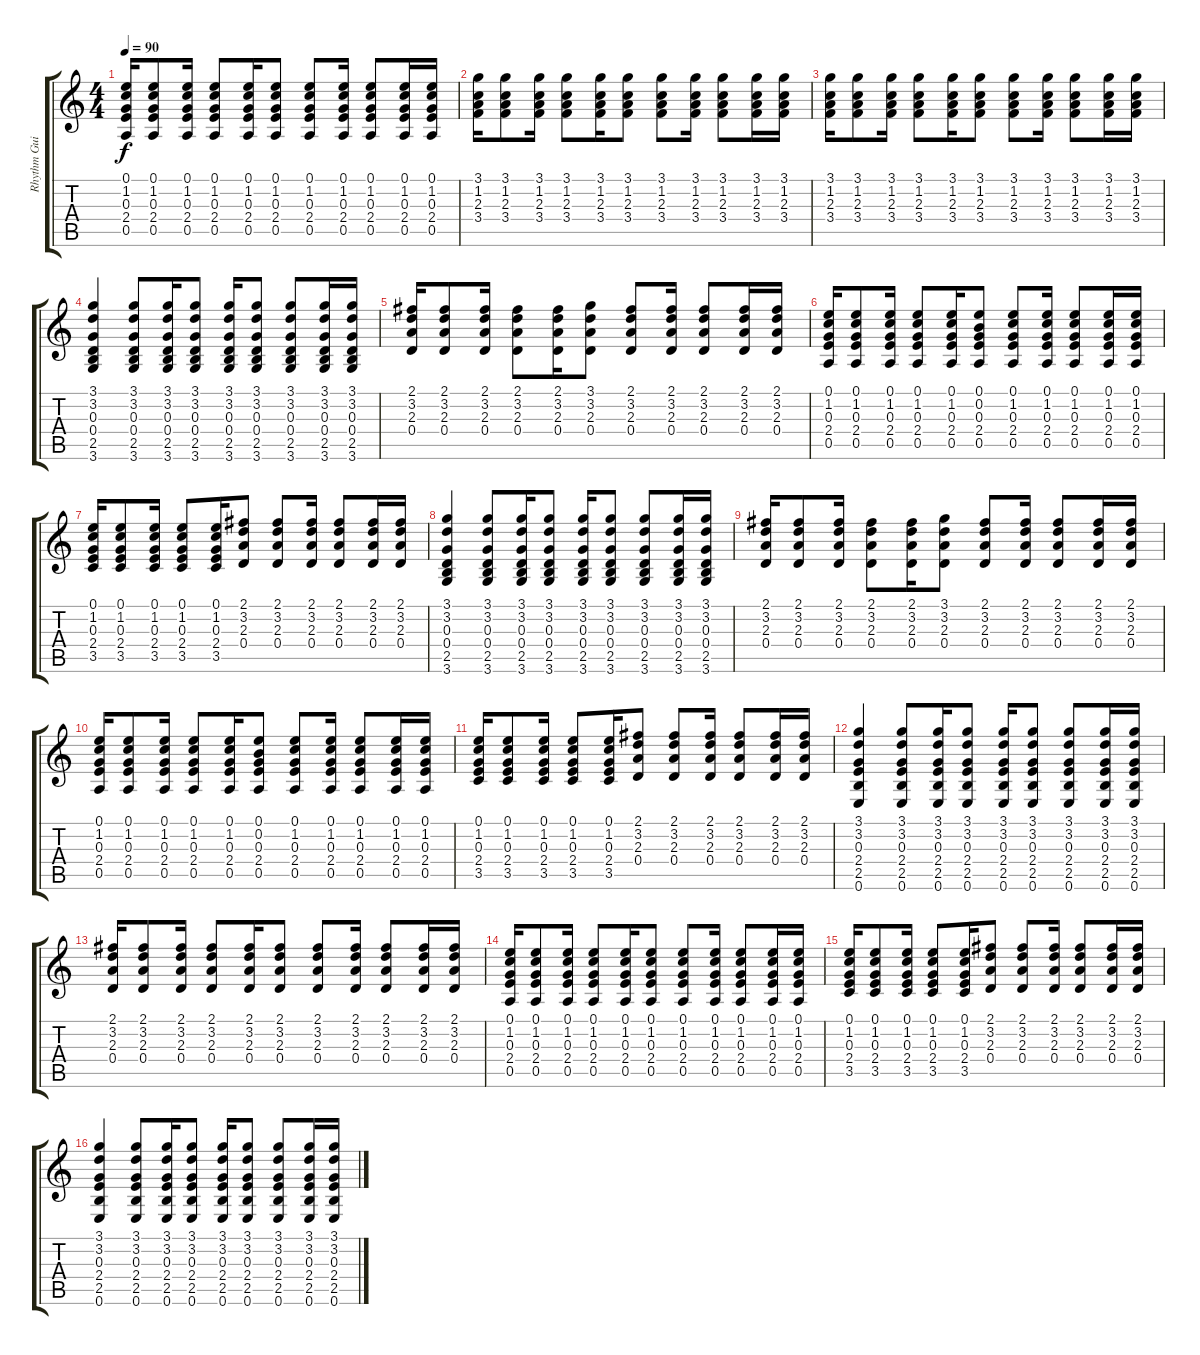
\track ("Rhythm Guitar" "Rhythm Gui") {instrument overdrivenguitar}
\staff {score tabs}
\tuning (E4 B3 G3 D3 A2 E2) {hide}
\ts (4 4)
\tempo 90
\clef g2
\ks c
(0.1 1.2 0.3 2.4 0.5).16{dy f instrument overdrivenguitar} (0.1 1.2 0.3 2.4 0.5).8 (0.1 1.2 0.3 2.4 0.5).16 (0.1 1.2 0.3 2.4 0.5).8 (0.1 1.2 0.3 2.4 0.5).16 (0.1 1.2 0.3 2.4 0.5).8 (0.1 1.2 0.3 2.4 0.5).8 (0.1 1.2 0.3 2.4 0.5).16 (0.1 1.2 0.3 2.4 0.5).8 (0.1 1.2 0.3 2.4 0.5).16 (0.1 1.2 0.3 2.4 0.5).16 |
(3.1 1.2 2.3 3.4).16 (3.1 1.2 2.3 3.4).8 (3.1 1.2 2.3 3.4).16 (3.1 1.2 2.3 3.4).8 (3.1 1.2 2.3 3.4).16 (3.1 1.2 2.3 3.4).8 (3.1 1.2 2.3 3.4).8 (3.1 1.2 2.3 3.4).16 (3.1 1.2 2.3 3.4).8 (3.1 1.2 2.3 3.4).16 (3.1 1.2 2.3 3.4).16 |
(3.1 1.2 2.3 3.4).16 (3.1 1.2 2.3 3.4).8 (3.1 1.2 2.3 3.4).16 (3.1 1.2 2.3 3.4).8 (3.1 1.2 2.3 3.4).16 (3.1 1.2 2.3 3.4).8 (3.1 1.2 2.3 3.4).8 (3.1 1.2 2.3 3.4).16 (3.1 1.2 2.3 3.4).8 (3.1 1.2 2.3 3.4).16 (3.1 1.2 2.3 3.4).16 |
(3.1 3.2 0.3 0.4 2.5 3.6).4 (3.1 3.2 0.3 0.4 2.5 3.6).8 (3.1 3.2 0.3 0.4 2.5 3.6).16 (3.1 3.2 0.3 0.4 2.5 3.6).8 (3.1 3.2 0.3 0.4 2.5 3.6).16 (3.1 3.2 0.3 0.4 2.5 3.6).8 (3.1 3.2 0.3 0.4 2.5 3.6).8 (3.1 3.2 0.3 0.4 2.5 3.6).16 (3.1 3.2 0.3 0.4 2.5 3.6).16 |
(2.1 3.2 2.3 0.4).16 (2.1 3.2 2.3 0.4).8 (2.1 3.2 2.3 0.4).16 (2.1 3.2 2.3 0.4).8 (2.1 3.2 2.3 0.4).16 (3.1 3.2 2.3 0.4).8 (2.1 3.2 2.3 0.4).8 (2.1 3.2 2.3 0.4).16 (2.1 3.2 2.3 0.4).8 (2.1 3.2 2.3 0.4).16 (2.1 3.2 2.3 0.4).16 |
(0.1 1.2 0.3 2.4 0.5).16 (0.1 1.2 0.3 2.4 0.5).8 (0.1 1.2 0.3 2.4 0.5).16 (0.1 1.2 0.3 2.4 0.5).8 (0.1 1.2 0.3 2.4 0.5).16 (0.1 0.2 0.3 2.4 0.5).8 (0.1 1.2 0.3 2.4 0.5).8 (0.1 1.2 0.3 2.4 0.5).16 (0.1 1.2 0.3 2.4 0.5).8 (0.1 1.2 0.3 2.4 0.5).16 (0.1 1.2 0.3 2.4 0.5).16 |
(0.1 1.2 0.3 2.4 3.5).16 (0.1 1.2 0.3 2.4 3.5).8 (0.1 1.2 0.3 2.4 3.5).16 (0.1 1.2 0.3 2.4 3.5).8 (0.1 1.2 0.3 2.4 3.5).16 (2.1 3.2 2.3 0.4).8 (2.1 3.2 2.3 0.4).8 (2.1 3.2 2.3 0.4).16 (2.1 3.2 2.3 0.4).8 (2.1 3.2 2.3 0.4).16 (2.1 3.2 2.3 0.4).16 |
(3.1 3.2 0.3 0.4 2.5 3.6).4 (3.1 3.2 0.3 0.4 2.5 3.6).8 (3.1 3.2 0.3 0.4 2.5 3.6).16 (3.1 3.2 0.3 0.4 2.5 3.6).8 (3.1 3.2 0.3 0.4 2.5 3.6).16 (3.1 3.2 0.3 0.4 2.5 3.6).8 (3.1 3.2 0.3 0.4 2.5 3.6).8 (3.1 3.2 0.3 0.4 2.5 3.6).16 (3.1 3.2 0.3 0.4 2.5 3.6).16 |
(2.1 3.2 2.3 0.4).16 (2.1 3.2 2.3 0.4).8 (2.1 3.2 2.3 0.4).16 (2.1 3.2 2.3 0.4).8 (2.1 3.2 2.3 0.4).16 (3.1 3.2 2.3 0.4).8 (2.1 3.2 2.3 0.4).8 (2.1 3.2 2.3 0.4).16 (2.1 3.2 2.3 0.4).8 (2.1 3.2 2.3 0.4).16 (2.1 3.2 2.3 0.4).16 |
(0.1 1.2 0.3 2.4 0.5).16 (0.1 1.2 0.3 2.4 0.5).8 (0.1 1.2 0.3 2.4 0.5).16 (0.1 1.2 0.3 2.4 0.5).8 (0.1 1.2 0.3 2.4 0.5).16 (0.1 0.2 0.3 2.4 0.5).8 (0.1 1.2 0.3 2.4 0.5).8 (0.1 1.2 0.3 2.4 0.5).16 (0.1 1.2 0.3 2.4 0.5).8 (0.1 1.2 0.3 2.4 0.5).16 (0.1 1.2 0.3 2.4 0.5).16 |
(0.1 1.2 0.3 2.4 3.5).16 (0.1 1.2 0.3 2.4 3.5).8 (0.1 1.2 0.3 2.4 3.5).16 (0.1 1.2 0.3 2.4 3.5).8 (0.1 1.2 0.3 2.4 3.5).16 (2.1 3.2 2.3 0.4).8 (2.1 3.2 2.3 0.4).8 (2.1 3.2 2.3 0.4).16 (2.1 3.2 2.3 0.4).8 (2.1 3.2 2.3 0.4).16 (2.1 3.2 2.3 0.4).16 |
(3.1 3.2 0.3 2.4 2.5 0.6).4 (3.1 3.2 0.3 2.4 2.5 0.6).8 (3.1 3.2 0.3 2.4 2.5 0.6).16 (3.1 3.2 0.3 2.4 2.5 0.6).8 (3.1 3.2 0.3 2.4 2.5 0.6).16 (3.1 3.2 0.3 2.4 2.5 0.6).8 (3.1 3.2 0.3 2.4 2.5 0.6).8 (3.1 3.2 0.3 2.4 2.5 0.6).16 (3.1 3.2 0.3 2.4 2.5 0.6).16 |
(2.1 3.2 2.3 0.4).16 (2.1 3.2 2.3 0.4).8 (2.1 3.2 2.3 0.4).16 (2.1 3.2 2.3 0.4).8 (2.1 3.2 2.3 0.4).16 (2.1 3.2 2.3 0.4).8 (2.1 3.2 2.3 0.4).8 (2.1 3.2 2.3 0.4).16 (2.1 3.2 2.3 0.4).8 (2.1 3.2 2.3 0.4).16 (2.1 3.2 2.3 0.4).16 |
(0.1 1.2 0.3 2.4 0.5).16 (0.1 1.2 0.3 2.4 0.5).8 (0.1 1.2 0.3 2.4 0.5).16 (0.1 1.2 0.3 2.4 0.5).8 (0.1 1.2 0.3 2.4 0.5).16 (0.1 1.2 0.3 2.4 0.5).8 (0.1 1.2 0.3 2.4 0.5).8 (0.1 1.2 0.3 2.4 0.5).16 (0.1 1.2 0.3 2.4 0.5).8 (0.1 1.2 0.3 2.4 0.5).16 (0.1 1.2 0.3 2.4 0.5).16 |
(0.1 1.2 0.3 2.4 3.5).16 (0.1 1.2 0.3 2.4 3.5).8 (0.1 1.2 0.3 2.4 3.5).16 (0.1 1.2 0.3 2.4 3.5).8 (0.1 1.2 0.3 2.4 3.5).16 (2.1 3.2 2.3 0.4).8 (2.1 3.2 2.3 0.4).8 (2.1 3.2 2.3 0.4).16 (2.1 3.2 2.3 0.4).8 (2.1 3.2 2.3 0.4).16 (2.1 3.2 2.3 0.4).16 |
(3.1 3.2 0.3 2.4 2.5 0.6).4 (3.1 3.2 0.3 2.4 2.5 0.6).8 (3.1 3.2 0.3 2.4 2.5 0.6).16 (3.1 3.2 0.3 2.4 2.5 0.6).8 (3.1 3.2 0.3 2.4 2.5 0.6).16 (3.1 3.2 0.3 2.4 2.5 0.6).8 (3.1 3.2 0.3 2.4 2.5 0.6).8 (3.1 3.2 0.3 2.4 2.5 0.6).16 (3.1 3.2 0.3 2.4 2.5 0.6).16
